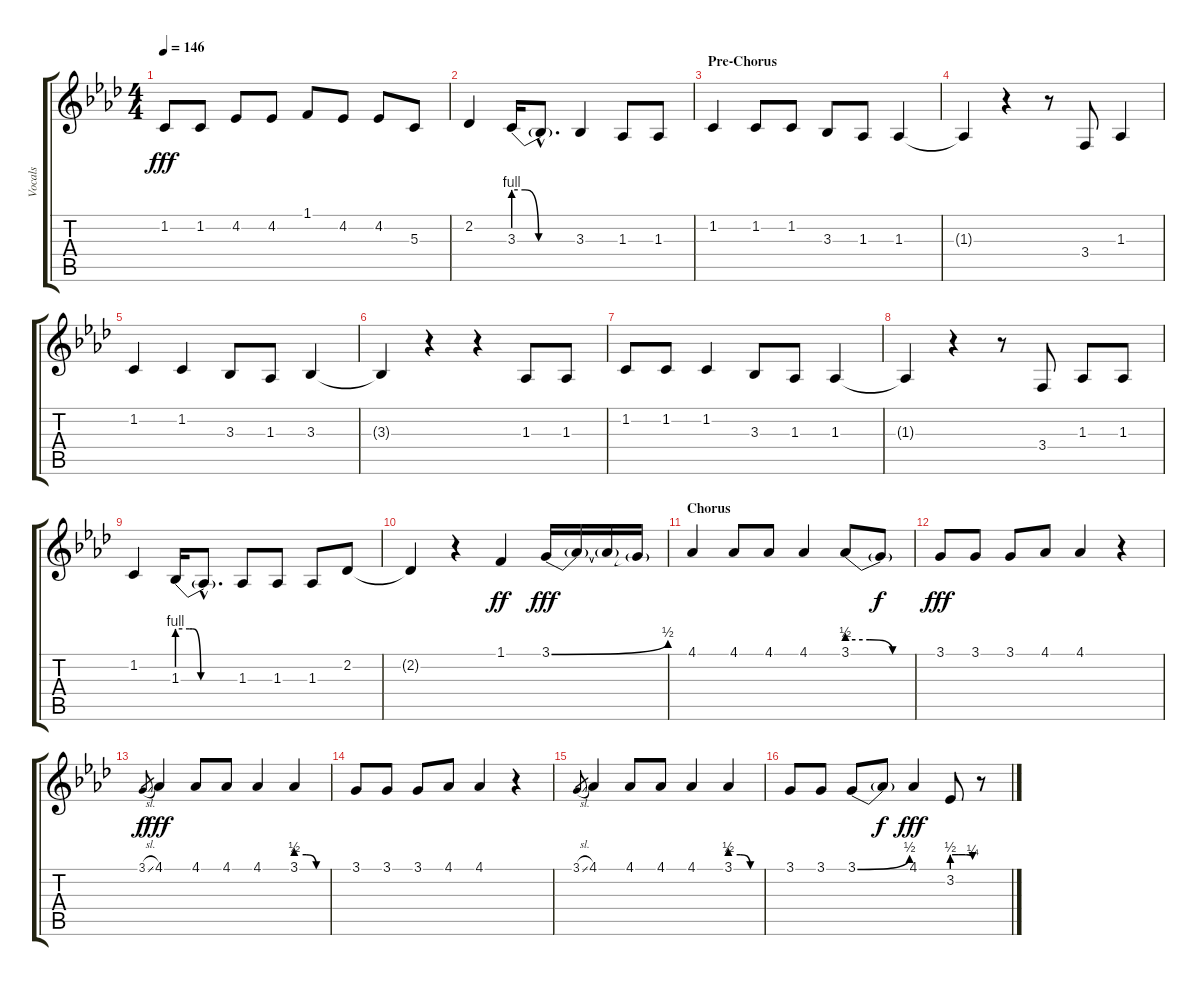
\track ("Vocals" "Vocals") {instrument altosax}
\staff {score tabs}
\tuning (E4 B3 G3 D3 A2 E2) {hide}
\ts (4 4)
\tempo 146
\clef g2
\ks ab
1.2.8{dy fff} 1.2.8 4.2.8 4.2.8 1.1.8 4.2.8 4.2.8 5.3.8 |
2.2.4 3.3{be (custom 0 4 11 4 24 0 40 0 60 0)}.16 3.3{hac t}.8{d} 3.3.4 1.3.8 1.3.8 |
\section ("" "Pre-Chorus")
1.2.4 1.2.8 1.2.8 3.3.8 1.3.8 1.3.4 |
1.3{t}.4 r.4 r.8 3.4.8 1.3.4 |
1.2.4 1.2.4 3.3.8 1.3.8 3.3.4 |
3.3{t}.4 r.4 r.4 1.3.8 1.3.8 |
1.2.8 1.2.8 1.2.4 3.3.8 1.3.8 1.3.4 |
1.3{t}.4 r.4 r.8 3.4.8 1.3.8 1.3.8 |
1.2.4 1.3{be (custom 0 4 12 4 15 4 23 0 26 0 40 0 60 0)}.16 1.3{hac t}.8{d} 1.3.8 1.3.8 1.3.8 2.2.8 |
2.2{t}.4 r.4 1.1.4{dy ff} 3.1{be (bend 0 0 60 2)}.16{dy fff} 3.1{t}.16 3.1{t}.16 3.1{t}.16 |
\section ("" "Chorus")
4.1.4 4.1.8 4.1.8 4.1.4 3.1{be (custom 0 2 20 2 40 0 60 0)}.8 3.1{t}.8{dy f} |
3.1.8{dy fff} 3.1.8 3.1.8 4.1.8 4.1.4 r.4 |
3.1{sl}.8{gr dy f} 4.1.4{dy fff} 4.1.8 4.1.8 4.1.4 3.1{be (custom 0 2 20 2 40 0 60 0)}.4 |
3.1.8 3.1.8 3.1.8 4.1.8 4.1.4 r.4 |
3.1{sl}.8{gr} 4.1.4 4.1.8 4.1.8 4.1.4 3.1{be (custom 0 2 20 2 40 0 60 0)}.4 |
3.1.8 3.1.8 3.1{be (bend 0 0 60 2)}.8 3.1{t}.8{dy f} 4.1.4{dy fff} 3.2{be (custom 0 2 20 2 38 2 40 2 43 2 60 1)}.8 r.8
